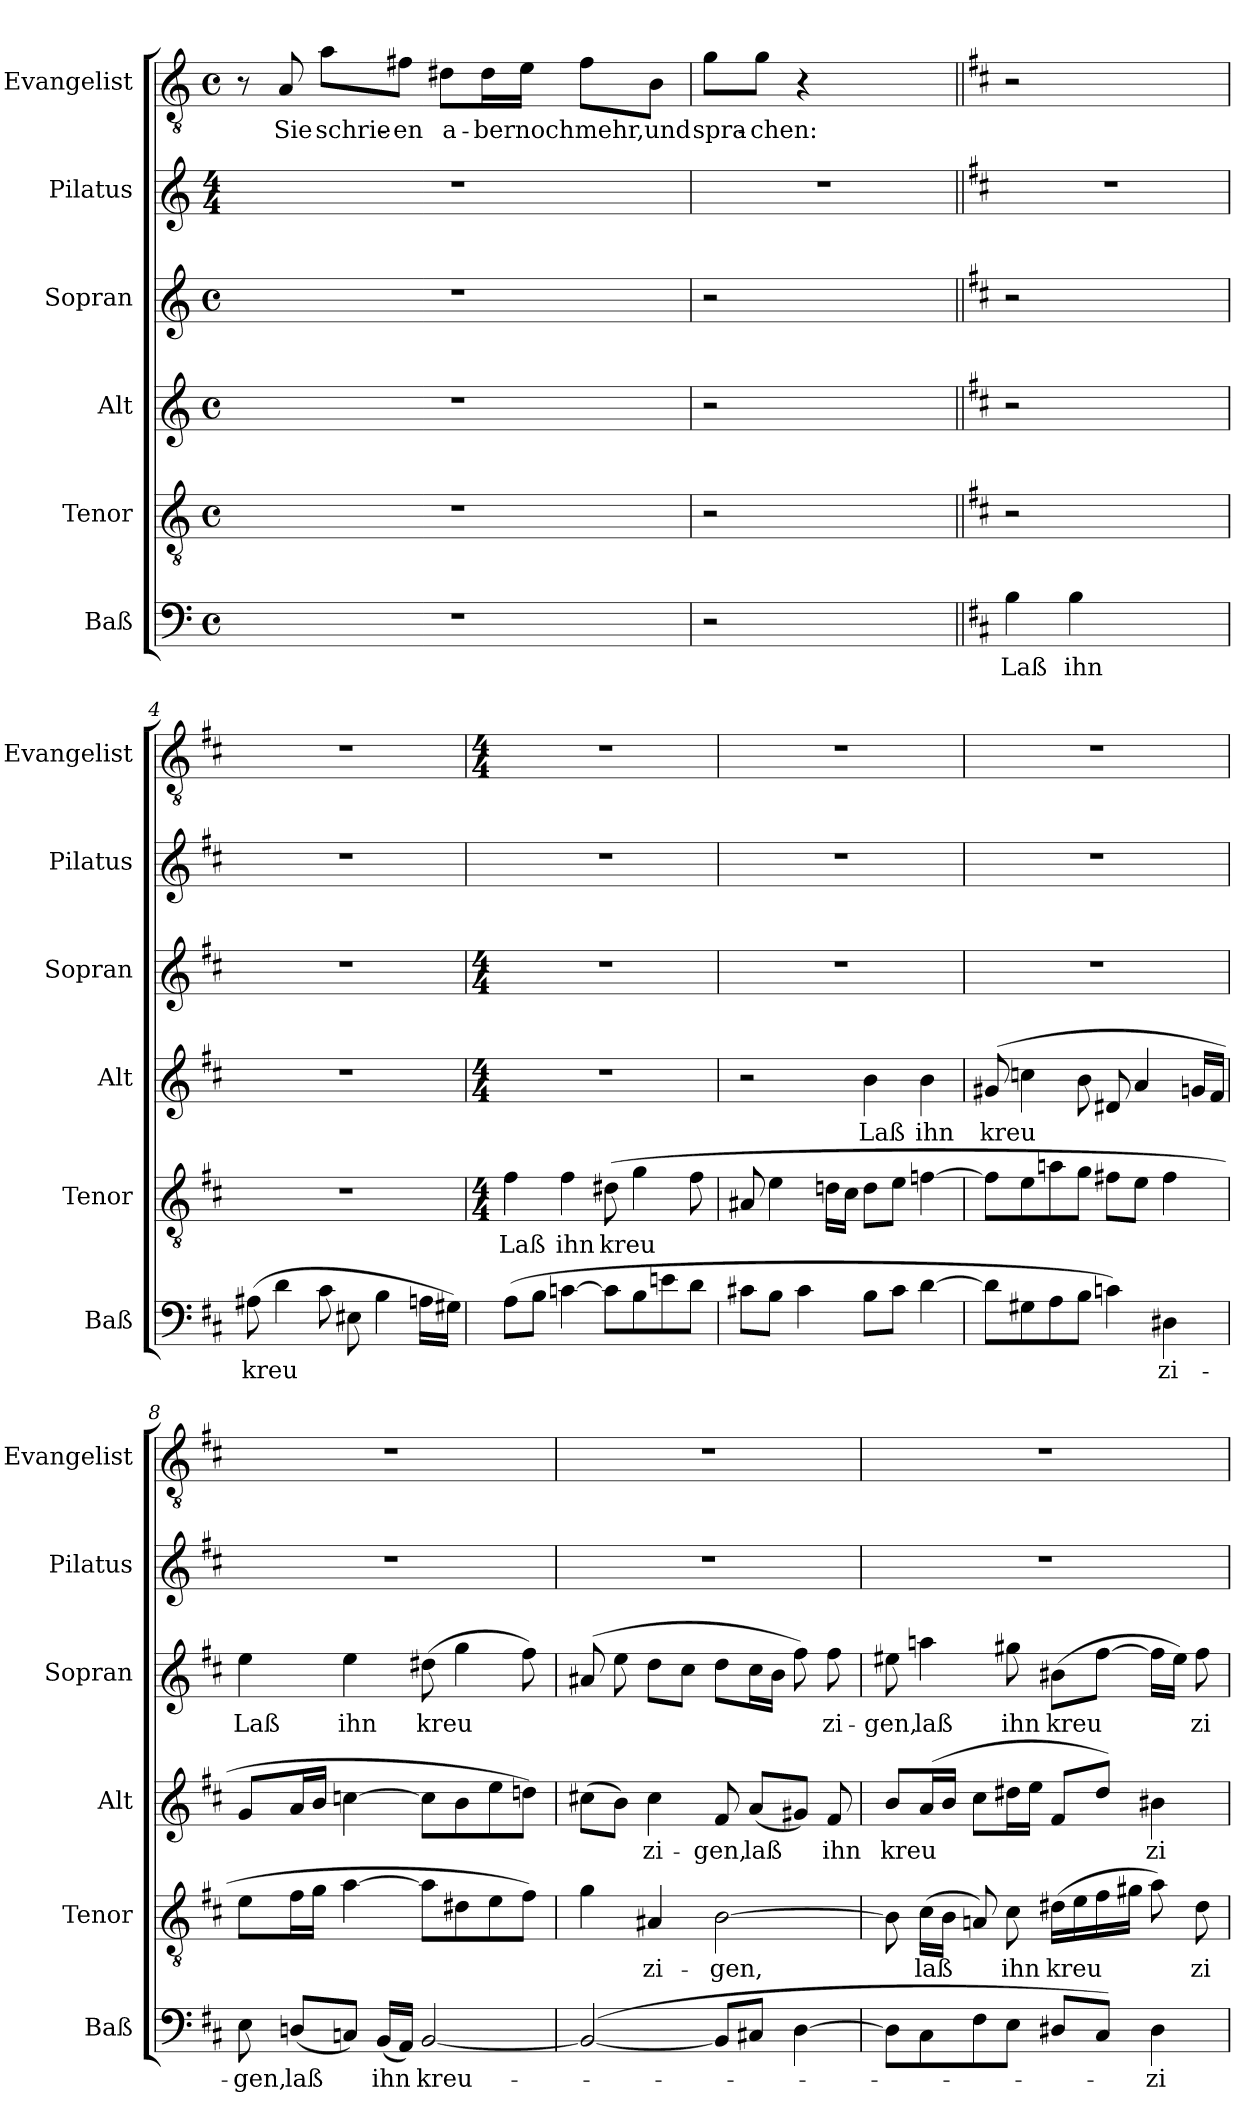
**kern	**text	**kern	**text	**kern	**text	**kern	**text	**kern	**kern	**text
*part6	*part6	*part5	*part5	*part4	*part4	*part3	*part3	*part2	*part1	*part1
*staff6	*staff6	*staff5	*staff5	*staff4	*staff4	*staff3	*staff3	*staff2	*staff1	*staff1
*I"Baß	*	*I"Tenor	*	*I"Alt	*	*I"Sopran	*	*I"Pilatus	*I"Evangelist	*
*I'Baß	*	*I'Tenor	*	*I'Alt	*	*I'Sopran	*	*I'Pilatus	*I'Evangelist	*
*clefF4	*	*clefGv2	*	*clefG2	*	*clefG2	*	*clefG2	*clefGv2	*
*k[]	*	*k[]	*	*k[]	*	*k[]	*	*k[]	*k[]	*
*C:	*	*C:	*	*C:	*	*C:	*	*C:	*C:	*
*M4/4	*	*M4/4	*	*M4/4	*	*M4/4	*	*M4/4	*M4/4	*
*met(c)	*	*met(c)	*	*met(c)	*	*met(c)	*	*	*met(c)	*
=1	=1	=1	=1	=1	=1	=1	=1	=1	=1	=1
1r	.	1r	.	1r	.	1r	.	1r	8r	.
!	!	!	!	!	!	!	!	!	!	!LO:LY:b
.	.	.	.	.	.	.	.	.	8A/	Sie
!	!	!	!	!	!	!	!	!	!	!LO:LY:b
.	.	.	.	.	.	.	.	.	8a\L	schrie-
!	!	!	!	!	!	!	!	!	!	!LO:LY:b
.	.	.	.	.	.	.	.	.	8f#X\J	-en
!	!	!	!	!	!	!	!	!	!	!LO:LY:b
.	.	.	.	.	.	.	.	.	8d#X\L	a-
!	!	!	!	!	!	!	!	!	!	!LO:LY:b
.	.	.	.	.	.	.	.	.	16d#\L	-ber
!	!	!	!	!	!	!	!	!	!	!LO:LY:b
.	.	.	.	.	.	.	.	.	16e\JJ	noch
!	!	!	!	!	!	!	!	!	!	!LO:LY:b
.	.	.	.	.	.	.	.	.	8f#\L	mehr,
!	!	!	!	!	!	!	!	!	!	!LO:LY:b
.	.	.	.	.	.	.	.	.	8B\J	und
=2	=2	=2	=2	=2	=2	=2	=2	=2	=2	=2
!	!	!	!	!	!	!	!	!	!	!LO:LY:b
2r	.	2r	.	2r	.	2r	.	1r	8g\L	spra-
!	!	!	!	!	!	!	!	!	!	!LO:LY:b
.	.	.	.	.	.	.	.	.	8g\J	-chen:
.	.	.	.	.	.	.	.	.	4r	.
2ryy	.	2ryy	.	2ryy	.	2ryy	.	.	2ryy	.
=3||	=3||	=3||	=3||	=3||	=3||	=3||	=3||	=3||	=3||	=3||
*k[f#c#]	*	*k[f#c#]	*	*k[f#c#]	*	*k[f#c#]	*	*k[f#c#]	*k[f#c#]	*
*D:	*	*D:	*	*D:	*	*D:	*	*D:	*D:	*
!	!LO:LY:b	!	!	!	!	!	!	!	!	!
4B\	Laß	2r	.	2r	.	2r	.	1r	2r	.
!	!LO:LY:b	!	!	!	!	!	!	!	!	!
4B\	ihn	.	.	.	.	.	.	.	.	.
2ryy	.	2ryy	.	2ryy	.	2ryy	.	.	2ryy	.
=4	=4	=4	=4	=4	=4	=4	=4	=4	=4	=4
!	!LO:LY:b	!	!	!	!	!	!	!	!	!
(>8A#X\	kreu	1r	.	1r	.	1r	.	1r	1r	.
4d\	.	.	.	.	.	.	.	.	.	.
8c#\	.	.	.	.	.	.	.	.	.	.
8E#X\	.	.	.	.	.	.	.	.	.	.
4B\	.	.	.	.	.	.	.	.	.	.
16An\LL	.	.	.	.	.	.	.	.	.	.
16G#X\JJ)	.	.	.	.	.	.	.	.	.	.
!!LO:LB:g=z
=5	=5	=5	=5	=5	=5	=5	=5	=5	=5	=5
*	*	*M4/4	*	*M4/4	*	*M4/4	*	*	*M4/4	*
!	!	!	!LO:LY:b	!	!	!	!	!	!	!
(<8A\L	.	4f#\	Laß	1r	.	1r	.	1r	1r	.
8B\J	.	.	.	.	.	.	.	.	.	.
!	!	!	!LO:LY:b	!	!	!	!	!	!	!
[4cn\	.	4f#\	ihn	.	.	.	.	.	.	.
!	!	!	!LO:LY:b	!	!	!	!	!	!	!
8c\L]	.	(>8d#X\	kreu	.	.	.	.	.	.	.
8B\	.	4g\	.	.	.	.	.	.	.	.
8en\	.	.	.	.	.	.	.	.	.	.
8d\J	.	8f#\	.	.	.	.	.	.	.	.
=6	=6	=6	=6	=6	=6	=6	=6	=6	=6	=6
8c#X\L	.	8A#X/	.	2r	.	1r	.	1r	1r	.
8B\J	.	4e\	.	.	.	.	.	.	.	.
4c#\	.	.	.	.	.	.	.	.	.	.
.	.	16dn\LL	.	.	.	.	.	.	.	.
.	.	16c#\JJ	.	.	.	.	.	.	.	.
!	!	!	!	!	!LO:LY:b	!	!	!	!	!
8B\L	.	8d\L	.	4b\	Laß	.	.	.	.	.
8c#\J	.	8e\J	.	.	.	.	.	.	.	.
!	!	!	!	!	!LO:LY:b	!	!	!	!	!
[4d\	.	[4fn\	.	4b\	ihn	.	.	.	.	.
=7	=7	=7	=7	=7	=7	=7	=7	=7	=7	=7
!	!	!	!	!	!LO:LY:b	!	!	!	!	!
8d\L]	.	8f\L]	.	(>8g#X/	kreu	1r	.	1r	1r	.
8G#X\	.	8e\	.	4ccn\	.	.	.	.	.	.
8A\	.	8an\	.	.	.	.	.	.	.	.
8B\J	.	8g\J	.	8b\	.	.	.	.	.	.
4cn\)	.	8f#X\L	.	8d#X/	.	.	.	.	.	.
.	.	8e\J	.	4a/	.	.	.	.	.	.
!	!LO:LY:b	!	!	!	!	!	!	!	!	!
4D#X\	zi-	4f#\	.	.	.	.	.	.	.	.
.	.	.	.	16gn/LL	.	.	.	.	.	.
.	.	.	.	16f#/JJ	.	.	.	.	.	.
=8	=8	=8	=8	=8	=8	=8	=8	=8	=8	=8
!	!LO:LY:b	!	!	!	!	!	!LO:LY:b	!	!	!
8E\	-gen,	8e\L	.	8g/L	.	4ee\	Laß	1r	1r	.
!	!LO:LY:b	!	!	!	!	!	!	!	!	!
(<8Dn/L	laß	16f#\L	.	16a/L	.	.	.	.	.	.
.	.	16g\JJ	.	16b/JJ	.	.	.	.	.	.
!	!	!	!	!	!	!	!LO:LY:b	!	!	!
8Cn/J)	.	[4a\	.	[4ccn\	.	4ee\	ihn	.	.	.
!	!LO:LY:b	!	!	!	!	!	!	!	!	!
(<16BB/LL	ihn	.	.	.	.	.	.	.	.	.
16AA/JJ)	.	.	.	.	.	.	.	.	.	.
!	!LO:LY:b	!	!	!	!	!	!LO:LY:b	!	!	!
[2BB/	kreu-	8a\L]	.	8cc\L]	.	(>8dd#X\	kreu	.	.	.
.	.	8d#X\	.	8b\	.	4gg\	.	.	.	.
.	.	8e\	.	8ee\	.	.	.	.	.	.
.	.	8f#\J)	.	8ddn\J)	.	8ff#\)	.	.	.	.
!!LO:LB:g=z
=9	=9	=9	=9	=9	=9	=9	=9	=9	=9	=9
(<2BB/_	.	4g\	.	(>8cc#X\L	.	(>8a#X/	.	1r	1r	.
.	.	.	.	8b\J)	.	8ee\	.	.	.	.
!	!	!	!LO:LY:b	!	!LO:LY:b	!	!	!	!	!
.	.	4A#X/	zi-	4cc#\	zi-	8dd\L	.	.	.	.
.	.	.	.	.	.	8cc#\J	.	.	.	.
!	!	!	!LO:LY:b	!	!LO:LY:b	!	!	!	!	!
8BB/L]	.	[2B\	-gen,	8f#/	-gen,	8dd\L	.	.	.	.
!	!	!	!	!	!LO:LY:b	!	!	!	!	!
8C#X/J	.	.	.	(<8a/L	laß	16cc#\L	.	.	.	.
.	.	.	.	.	.	16b\JJ	.	.	.	.
[4D\	.	.	.	8g#X/J)	.	8ff#\)	.	.	.	.
!	!	!	!	!	!LO:LY:b	!	!LO:LY:b	!	!	!
.	.	.	.	8f#/	ihn	8ff#\	zi-	.	.	.
=10	=10	=10	=10	=10	=10	=10	=10	=10	=10	=10
!	!	!	!	!	!LO:LY:b	!	!LO:LY:b	!	!	!
8D\L]	.	8B\]	.	8b/L	kreu	8ee#X\	-gen,	1r	1r	.
!	!	!	!LO:LY:b	!	!	!	!LO:LY:b	!	!	!
8C#\	.	(>16c#\LL	laß	(<16a/L	.	4aan\	laß	.	.	.
.	.	16B\JJ	.	16b/JJ	.	.	.	.	.	.
8F#\	.	8An/)	.	8cc#\L	.	.	.	.	.	.
!	!	!	!LO:LY:b	!	!	!	!LO:LY:b	!	!	!
8E\J	.	8c#\	ihn	16dd#X\L	.	8gg#X\	ihn	.	.	.
.	.	.	.	16ee\JJ	.	.	.	.	.	.
!	!	!	!LO:LY:b	!	!	!	!LO:LY:b	!	!	!
8D#X/L	.	(>16d#X\LL	kreu	8f#/L	.	(>8b#X\L	kreu	.	.	.
.	.	16e\	.	.	.	.	.	.	.	.
8C#/J)	.	16f#\	.	8dd#/J)	.	[8ff#\J	.	.	.	.
.	.	16g#X\JJ	.	.	.	.	.	.	.	.
!	!LO:LY:b	!	!	!	!LO:LY:b	!	!	!	!	!
4D#\	-zi-	8a\)	.	4b#X\	zi-	16ff#\LL]	.	.	.	.
.	.	.	.	.	.	16ee#\JJ)	.	.	.	.
!	!	!	!LO:LY:b	!	!	!	!LO:LY:b	!	!	!
.	.	8d#\	zi-	.	.	8ff#\	zi-	.	.	.
=	=	=	=	=	=	=	=	=	=	=
*-	*-	*-	*-	*-	*-	*-	*-	*-	*-	*-
